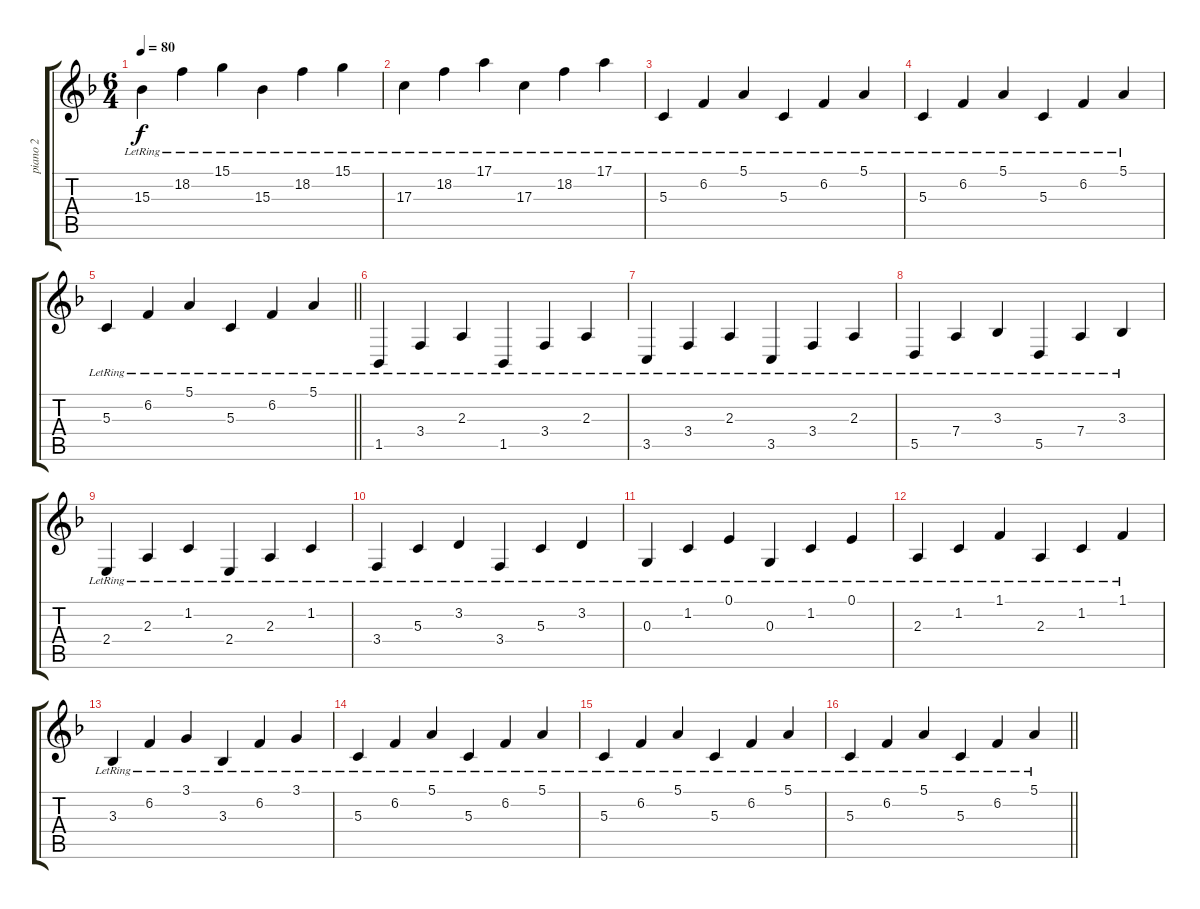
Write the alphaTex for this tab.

\track ("piano 2" "piano 2") {instrument acousticgrandpiano}
\staff {score tabs}
\tuning (E4 B3 G3 D3 A2 E2) {hide}
\ts (6 4)
\tempo 80
\clef g2
\ks f
15.3{lr}.4{dy f} 18.2{lr}.4 15.1{lr}.4 15.3{lr}.4 18.2{lr}.4 15.1{lr}.4 |
17.3{lr}.4 18.2{lr}.4 17.1{lr}.4 17.3{lr}.4 18.2{lr}.4 17.1{lr}.4 |
5.3{lr}.4 6.2{lr}.4 5.1{lr}.4 5.3{lr}.4 6.2{lr}.4 5.1{lr}.4 |
5.3{lr}.4 6.2{lr}.4 5.1{lr}.4 5.3{lr}.4 6.2{lr}.4 5.1{lr}.4 |
\barLineRight lightlight
5.3{lr}.4 6.2{lr}.4 5.1{lr}.4 5.3{lr}.4 6.2{lr}.4 5.1{lr}.4 |
1.5{lr}.4 3.4{lr}.4 2.3{lr}.4 1.5{lr}.4 3.4{lr}.4 2.3{lr}.4 |
3.5{lr}.4 3.4{lr}.4 2.3{lr}.4 3.5{lr}.4 3.4{lr}.4 2.3{lr}.4 |
5.5{lr}.4 7.4{lr}.4 3.3{lr}.4 5.5{lr}.4 7.4{lr}.4 3.3{lr}.4 |
2.4{lr}.4 2.3{lr}.4 1.2{lr}.4 2.4{lr}.4 2.3{lr}.4 1.2{lr}.4 |
3.4{lr}.4 5.3{lr}.4 3.2{lr}.4 3.4{lr}.4 5.3{lr}.4 3.2{lr}.4 |
0.3{lr}.4 1.2{lr}.4 0.1{lr}.4 0.3{lr}.4 1.2{lr}.4 0.1{lr}.4 |
2.3{lr}.4 1.2{lr}.4 1.1{lr}.4 2.3{lr}.4 1.2{lr}.4 1.1{lr}.4 |
3.3{lr}.4 6.2{lr}.4 3.1{lr}.4 3.3{lr}.4 6.2{lr}.4 3.1{lr}.4 |
5.3{lr}.4 6.2{lr}.4 5.1{lr}.4 5.3{lr}.4 6.2{lr}.4 5.1{lr}.4 |
5.3{lr}.4 6.2{lr}.4 5.1{lr}.4 5.3{lr}.4 6.2{lr}.4 5.1{lr}.4 |
\barLineRight lightlight
5.3{lr}.4 6.2{lr}.4 5.1{lr}.4 5.3{lr}.4 6.2{lr}.4 5.1{lr}.4
